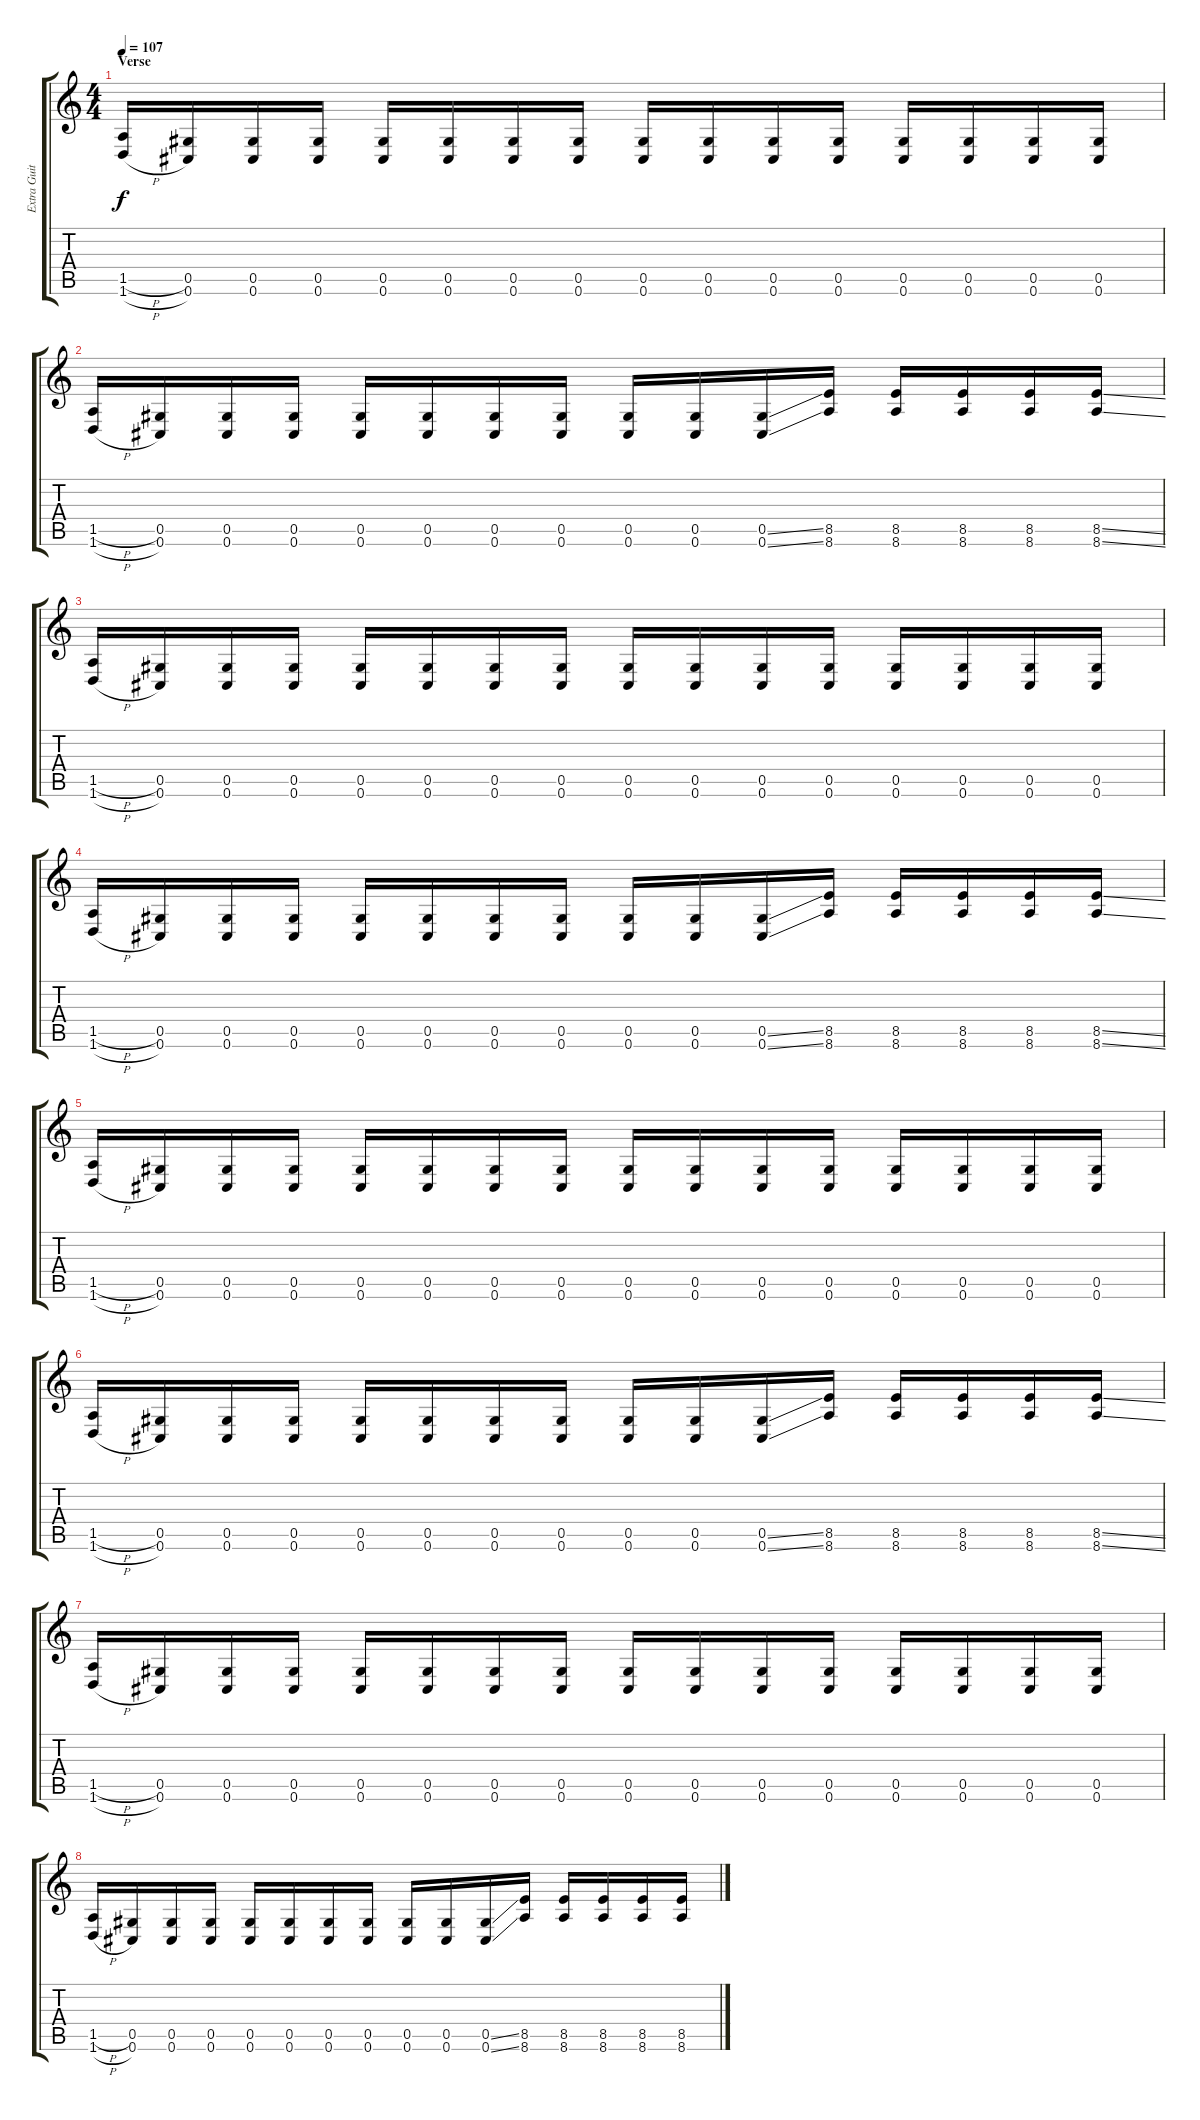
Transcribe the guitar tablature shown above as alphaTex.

\track ("Extra Guitar" "Extra Guit") {instrument electricguitarclean}
\staff {score tabs}
\tuning (Eb4 Bb3 Gb3 Db3 Ab2 Db2) {hide}
\ts (4 4)
\section ("" "Verse")
\tempo 107
\clef g2
\ks c
(1.5{h} 1.6{h}).16{dy f volume 10 instrument overdrivenguitar} (0.5 0.6).16 (0.5 0.6).16 (0.5 0.6).16 (0.5 0.6).16 (0.5 0.6).16 (0.5 0.6).16 (0.5 0.6).16 (0.5 0.6).16 (0.5 0.6).16 (0.5 0.6).16 (0.5 0.6).16 (0.5 0.6).16 (0.5 0.6).16 (0.5 0.6).16 (0.5 0.6).16 |
(1.5{h} 1.6{h}).16{volume 10 instrument overdrivenguitar} (0.5 0.6).16 (0.5 0.6).16 (0.5 0.6).16 (0.5 0.6).16 (0.5 0.6).16 (0.5 0.6).16 (0.5 0.6).16 (0.5 0.6).16 (0.5 0.6).16 (0.5{ss} 0.6{ss}).16 (8.5 8.6).16 (8.5 8.6).16 (8.5 8.6).16 (8.5 8.6).16 (8.5{ss} 8.6{ss}).16 |
(1.5{h} 1.6{h}).16{volume 10 instrument overdrivenguitar} (0.5 0.6).16 (0.5 0.6).16 (0.5 0.6).16 (0.5 0.6).16 (0.5 0.6).16 (0.5 0.6).16 (0.5 0.6).16 (0.5 0.6).16 (0.5 0.6).16 (0.5 0.6).16 (0.5 0.6).16 (0.5 0.6).16 (0.5 0.6).16 (0.5 0.6).16 (0.5 0.6).16 |
(1.5{h} 1.6{h}).16{volume 10 instrument overdrivenguitar} (0.5 0.6).16 (0.5 0.6).16 (0.5 0.6).16 (0.5 0.6).16 (0.5 0.6).16 (0.5 0.6).16 (0.5 0.6).16 (0.5 0.6).16 (0.5 0.6).16 (0.5{ss} 0.6{ss}).16 (8.5 8.6).16 (8.5 8.6).16 (8.5 8.6).16 (8.5 8.6).16 (8.5{ss} 8.6{ss}).16 |
(1.5{h} 1.6{h}).16{volume 10 instrument overdrivenguitar} (0.5 0.6).16 (0.5 0.6).16 (0.5 0.6).16 (0.5 0.6).16 (0.5 0.6).16 (0.5 0.6).16 (0.5 0.6).16 (0.5 0.6).16 (0.5 0.6).16 (0.5 0.6).16 (0.5 0.6).16 (0.5 0.6).16 (0.5 0.6).16 (0.5 0.6).16 (0.5 0.6).16 |
(1.5{h} 1.6{h}).16{volume 10 instrument overdrivenguitar} (0.5 0.6).16 (0.5 0.6).16 (0.5 0.6).16 (0.5 0.6).16 (0.5 0.6).16 (0.5 0.6).16 (0.5 0.6).16 (0.5 0.6).16 (0.5 0.6).16 (0.5{ss} 0.6{ss}).16 (8.5 8.6).16 (8.5 8.6).16 (8.5 8.6).16 (8.5 8.6).16 (8.5{ss} 8.6{ss}).16 |
(1.5{h} 1.6{h}).16{volume 10 instrument overdrivenguitar} (0.5 0.6).16 (0.5 0.6).16 (0.5 0.6).16 (0.5 0.6).16 (0.5 0.6).16 (0.5 0.6).16 (0.5 0.6).16 (0.5 0.6).16 (0.5 0.6).16 (0.5 0.6).16 (0.5 0.6).16 (0.5 0.6).16 (0.5 0.6).16 (0.5 0.6).16 (0.5 0.6).16 |
(1.5{h} 1.6{h}).16{volume 10 instrument overdrivenguitar} (0.5 0.6).16 (0.5 0.6).16 (0.5 0.6).16 (0.5 0.6).16 (0.5 0.6).16 (0.5 0.6).16 (0.5 0.6).16 (0.5 0.6).16 (0.5 0.6).16 (0.5{ss} 0.6{ss}).16 (8.5 8.6).16 (8.5 8.6).16 (8.5 8.6).16 (8.5 8.6).16 (8.5{ss} 8.6{ss}).16
